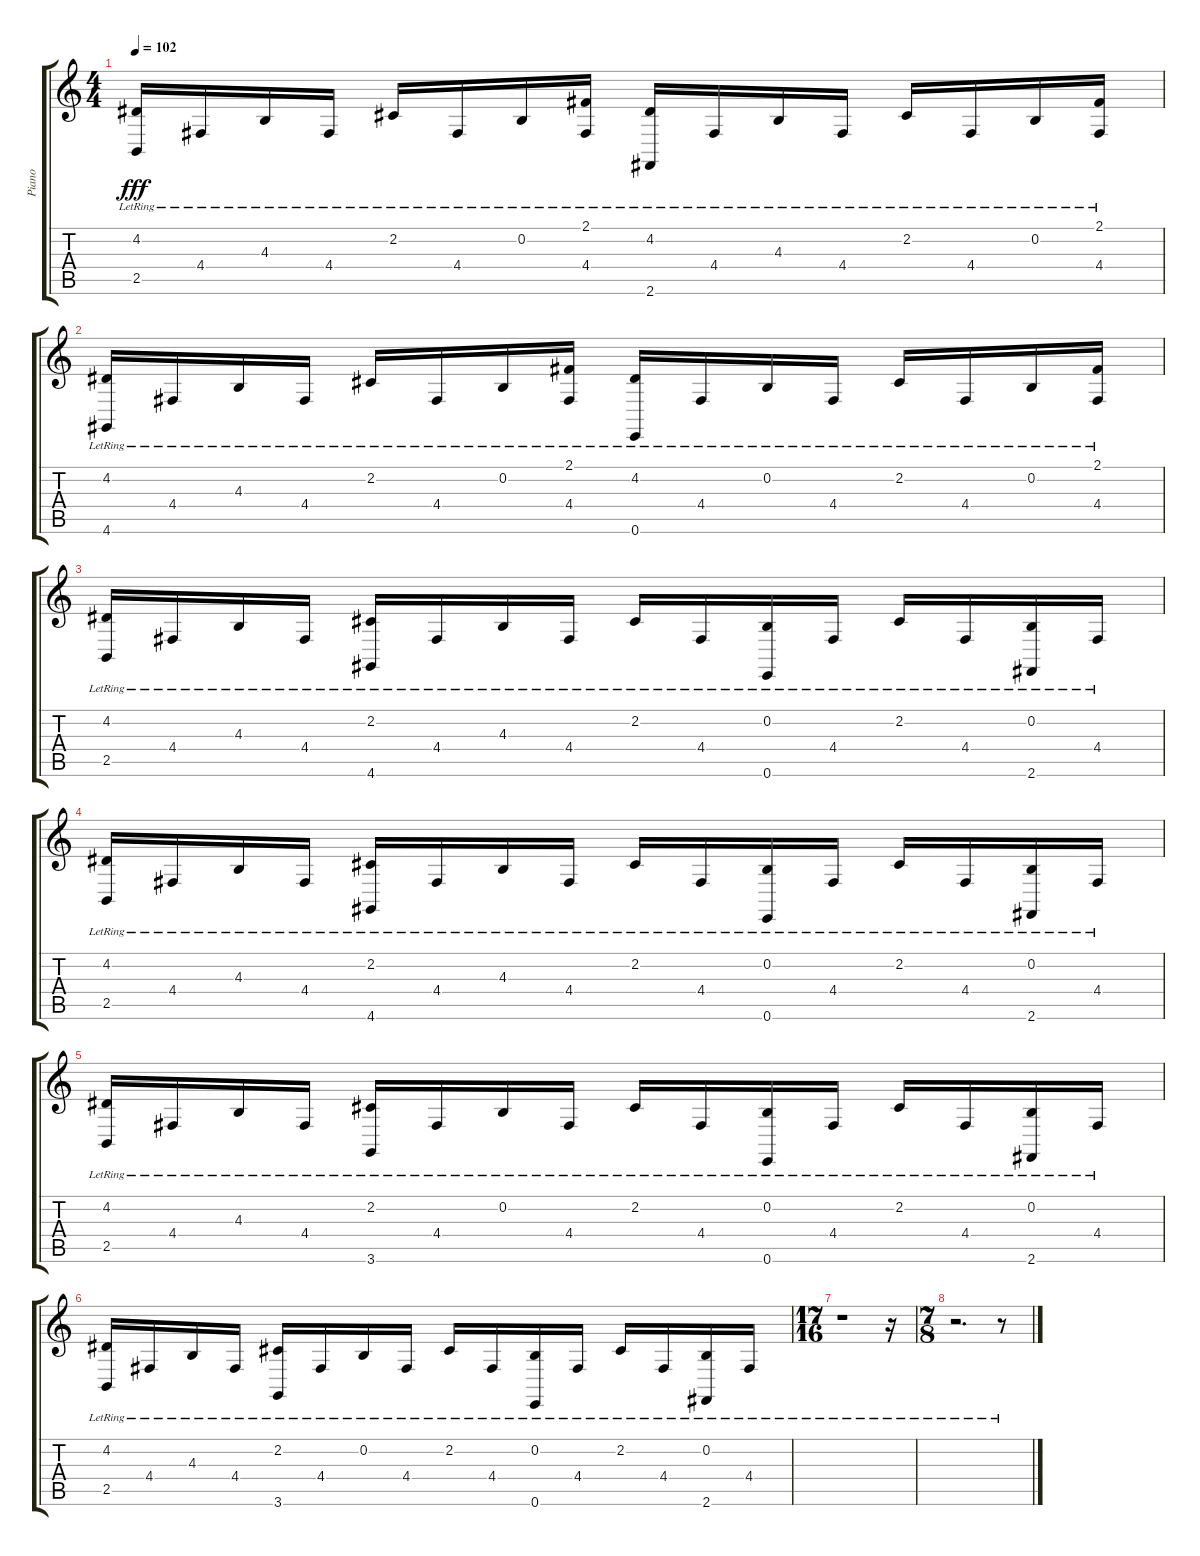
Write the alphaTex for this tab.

\track ("Piano" "Piano") {instrument acousticgrandpiano}
\staff {score tabs}
\tuning (E4 B3 G3 D3 A2 E2) {hide}
\ts (4 4)
\tempo 102
\clef g2
\ks c
(4.2{lr} 2.5{lr}).16{dy fff} 4.4{lr}.16 4.3{lr}.16 4.4{lr}.16 2.2{lr}.16 4.4{lr}.16 0.2{lr}.16 (2.1{lr} 4.4{lr}).16 (4.2{lr} 2.6{lr}).16 4.4{lr}.16 4.3{lr}.16 4.4{lr}.16 2.2{lr}.16 4.4{lr}.16 0.2{lr}.16 (2.1{lr} 4.4{lr}).16 |
(4.2{lr} 4.6{lr}).16 4.4{lr}.16 4.3{lr}.16 4.4{lr}.16 2.2{lr}.16 4.4{lr}.16 0.2{lr}.16 (2.1{lr} 4.4{lr}).16 (4.2{lr} 0.6{lr}).16 4.4{lr}.16 0.2{lr}.16 4.4{lr}.16 2.2{lr}.16 4.4{lr}.16 0.2{lr}.16 (2.1{lr} 4.4{lr}).16 |
(4.2{lr} 2.5{lr}).16 4.4{lr}.16 4.3{lr}.16 4.4{lr}.16 (2.2{lr} 4.6{lr}).16 4.4{lr}.16 4.3{lr}.16 4.4{lr}.16 2.2{lr}.16 4.4{lr}.16 (0.2{lr} 0.6{lr}).16 4.4{lr}.16 2.2{lr}.16 4.4{lr}.16 (0.2{lr} 2.6{lr}).16 4.4{lr}.16 |
(4.2{lr} 2.5{lr}).16 4.4{lr}.16 4.3{lr}.16 4.4{lr}.16 (2.2{lr} 4.6{lr}).16 4.4{lr}.16 4.3{lr}.16 4.4{lr}.16 2.2{lr}.16 4.4{lr}.16 (0.2{lr} 0.6{lr}).16 4.4{lr}.16 2.2{lr}.16 4.4{lr}.16 (0.2{lr} 2.6{lr}).16 4.4{lr}.16 |
(4.2{lr} 2.5{lr}).16 4.4{lr}.16 4.3{lr}.16 4.4{lr}.16 (2.2{lr} 3.6{lr}).16 4.4{lr}.16 0.2{lr}.16 4.4{lr}.16 2.2{lr}.16 4.4{lr}.16 (0.2{lr} 0.6{lr}).16 4.4{lr}.16 2.2{lr}.16 4.4{lr}.16 (0.2{lr} 2.6{lr}).16 4.4{lr}.16 |
(4.2{lr} 2.5{lr}).16 4.4{lr}.16 4.3{lr}.16 4.4{lr}.16 (2.2{lr} 3.6{lr}).16 4.4{lr}.16 0.2{lr}.16 4.4{lr}.16 2.2{lr}.16 4.4{lr}.16 (0.2{lr} 0.6{lr}).16 4.4{lr}.16 2.2{lr}.16 4.4{lr}.16 (0.2{lr} 2.6{lr}).16 4.4{lr}.16 |
\ts (17 16)
r.1 r.16 |
\ts (7 8)
r.2{d} r.8
